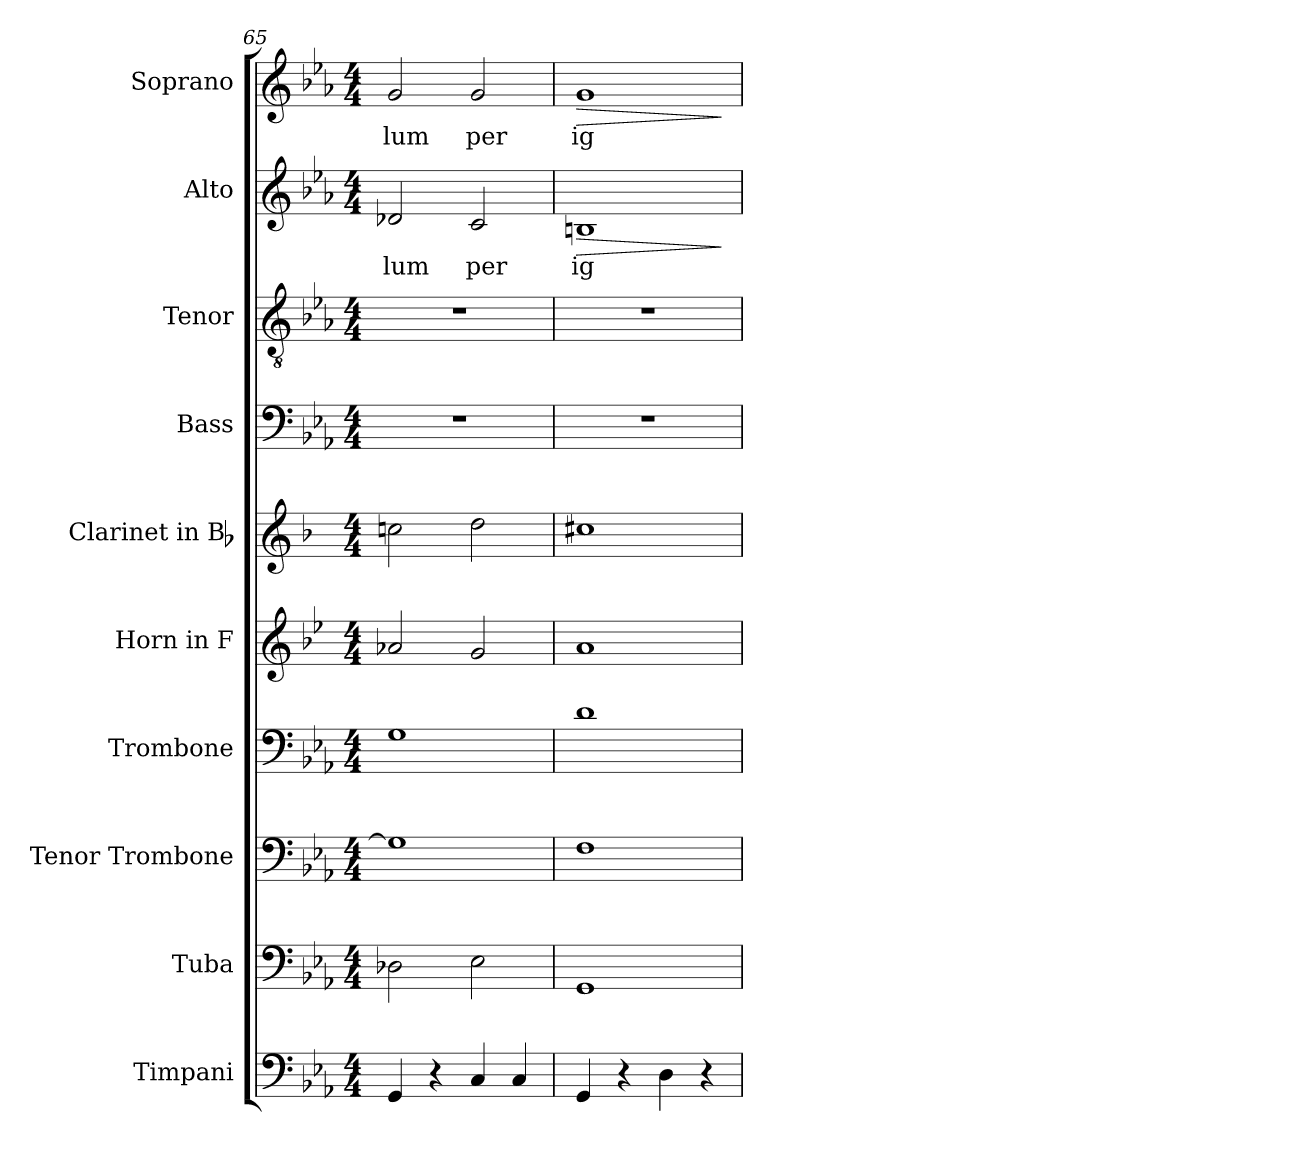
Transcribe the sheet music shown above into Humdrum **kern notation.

**kern	**kern	**kern	**kern	**kern	**kern	**kern	**kern	**kern	**text	**dynam	**kern	**text	**dynam
*part10	*part9	*part8	*part7	*part6	*part5	*part4	*part3	*part2	*part2	*part2	*part1	*part1	*part1
*staff10	*staff9	*staff8	*staff7	*staff6	*staff5	*staff4	*staff3	*staff2	*staff2	*staff2	*staff1	*staff1	*staff1
*I"Timpani	*I"Tuba	*I"Tenor Trombone	*I"Trombone	*I"Horn in F	*I"Clarinet in Bb	*I"Bass	*I"Tenor	*I"Alto	*	*	*I"Soprano	*	*
*I'Timp.	*I'Tba.	*I'Ten. Tbn.	*I'Tbn.	*I'Hn.	*I'Cl.	*I'B.	*I'T.	*I'A.	*	*	*I'S.	*	*
*clefF4	*clefF4	*clefF4	*clefF4	*clefG2	*clefG2	*clefF4	*clefGv2	*clefG2	*	*	*clefG2	*	*
*	*	*	*	*ITrd4c7	*ITrd1c2	*	*ITrd7c12	*	*	*	*	*	*
*k[b-e-a-]	*k[b-e-a-]	*k[b-e-a-]	*k[b-e-a-]	*k[b-e-a-]	*k[b-e-a-]	*k[b-e-a-]	*k[b-e-a-]	*k[b-e-a-]	*	*	*k[b-e-a-]	*	*
*c:	*c:	*c:	*c:	*c:	*c:	*c:	*c:	*c:	*	*	*c:	*	*
*M4/4	*M4/4	*M4/4	*M4/4	*M4/4	*M4/4	*M4/4	*M4/4	*M4/4	*	*	*M4/4	*	*
=65	=65	=65	=65	=65	=65	=65	=65	=65	=65	=65	=65	=65	=65
!	!	!	!	!	!	!	!	!	!LO:LY:b:color=#000000	!	!	!	!
!	!	!	!	!	!	!	!	!	!	!	!	!LO:LY:b:color=#000000	!
4GGi/	2D-Xi\	1Gi]	1Gi	2d-Xi/	2b-Xi\	1r	1r	2d-Xi/	-lum	.	2gi/	-lum	.
4r	.	.	.	.	.	.	.	.	.	.	.	.	.
!	!	!	!	!	!	!	!	!	!LO:LY:b:color=#000000	!	!	!	!
!	!	!	!	!	!	!	!	!	!	!	!	!LO:LY:b:color=#000000	!
4Ci/	2E-i\	.	.	2ci/	2cci\	.	.	2ci/	per	.	2gi/	per	.
4Ci/	.	.	.	.	.	.	.	.	.	.	.	.	.
=66	=66	=66	=66	=66	=66	=66	=66	=66	=66	=66	=66	=66	=66
!	!	!	!	!	!	!	!	!	!LO:LY:b:color=#000000	!LO:HP:b	!	!	!
!	!	!	!	!	!	!	!	!	!	!	!	!LO:LY:b:color=#000000	!LO:HP:b
4GGi/	1GGi	1Fi	1di	1di	1bni	1r	1r	1Bni	ig-	>	1gi	ig-	>
4r	.	.	.	.	.	.	.	.	.	.	.	.	.
4Di\	.	.	.	.	.	.	.	.	.	.	.	.	.
4r	.	.	.	.	.	.	.	.	.	.	.	.	.
.	.	.	.	.	.	.	.	.	.	]	.	.	]
=	=	=	=	=	=	=	=	=	=	=	=	=	=
*-	*-	*-	*-	*-	*-	*-	*-	*-	*-	*-	*-	*-	*-
